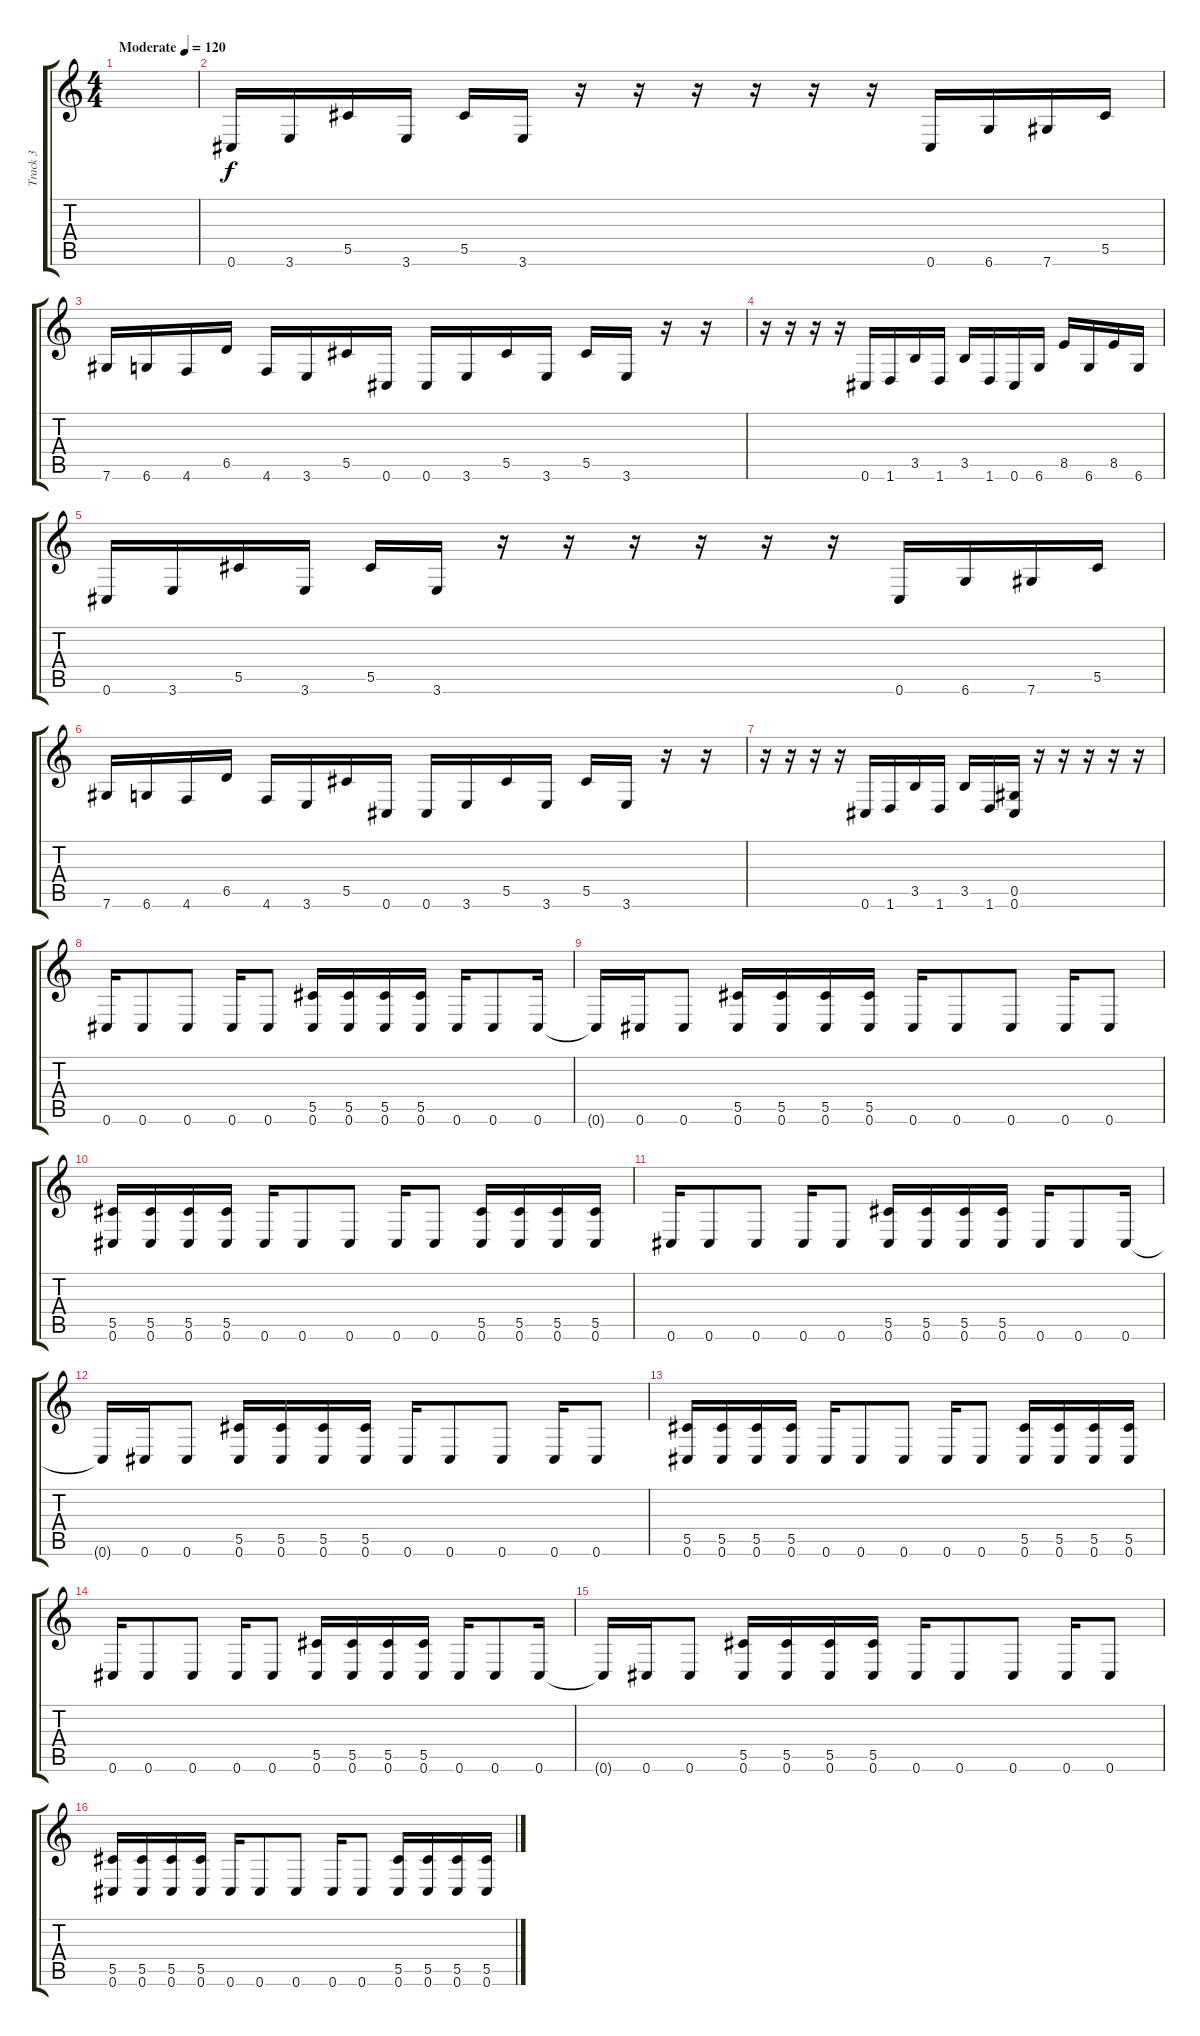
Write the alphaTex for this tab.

\track ("Track 3" "Track 3") {instrument distortionguitar}
\staff {score tabs}
\tuning (Eb4 Bb3 Gb3 Db3 Ab2 Db2) {hide}
\ts (4 4)
\tempo (120 "Moderate")
\clef g2
\ks c
|
0.6.16{volume 8} 3.6.16 5.5.16 3.6.16 5.5.16 3.6.16 r.16 r.16 r.16 r.16 r.16 r.16 0.6.16 6.6.16 7.6.16 5.5.16 |
7.6.16 6.6.16 4.6.16 6.5.16 4.6.16 3.6.16 5.5.16 0.6.16 0.6.16 3.6.16 5.5.16 3.6.16 5.5.16 3.6.16 r.16 r.16 |
r.16 r.16 r.16 r.16 0.6.16 1.6.16 3.5.16 1.6.16 3.5.16 1.6.16 0.6.16 6.6.16 8.5.16 6.6.16 8.5.16 6.6.16 |
0.6.16 3.6.16 5.5.16 3.6.16 5.5.16 3.6.16 r.16 r.16 r.16 r.16 r.16 r.16 0.6.16 6.6.16 7.6.16 5.5.16 |
7.6.16 6.6.16 4.6.16 6.5.16 4.6.16 3.6.16 5.5.16 0.6.16 0.6.16 3.6.16 5.5.16 3.6.16 5.5.16 3.6.16 r.16 r.16 |
r.16 r.16 r.16 r.16 0.6.16 1.6.16 3.5.16 1.6.16 3.5.16 1.6.16 (0.5 0.6).16{volume 15} r.16 r.16 r.16 r.16 r.16 |
0.6.16 0.6.8 0.6.8 0.6.16 0.6.8 (5.5 0.6).16 (5.5 0.6).16 (5.5 0.6).16 (5.5 0.6).16 0.6.16 0.6.8 0.6.16 |
0.6{t}.16 0.6.16 0.6.8 (5.5 0.6).16 (5.5 0.6).16 (5.5 0.6).16 (5.5 0.6).16 0.6.16 0.6.8 0.6.8 0.6.16 0.6.8 |
(5.5 0.6).16 (5.5 0.6).16 (5.5 0.6).16 (5.5 0.6).16 0.6.16 0.6.8 0.6.8 0.6.16 0.6.8 (5.5 0.6).16 (5.5 0.6).16 (5.5 0.6).16 (5.5 0.6).16 |
0.6.16 0.6.8 0.6.8 0.6.16 0.6.8 (5.5 0.6).16 (5.5 0.6).16 (5.5 0.6).16 (5.5 0.6).16 0.6.16 0.6.8 0.6.16 |
0.6{t}.16 0.6.16 0.6.8 (5.5 0.6).16 (5.5 0.6).16 (5.5 0.6).16 (5.5 0.6).16 0.6.16 0.6.8 0.6.8 0.6.16 0.6.8 |
(5.5 0.6).16 (5.5 0.6).16 (5.5 0.6).16 (5.5 0.6).16 0.6.16 0.6.8 0.6.8 0.6.16 0.6.8 (5.5 0.6).16 (5.5 0.6).16 (5.5 0.6).16 (5.5 0.6).16 |
0.6.16 0.6.8 0.6.8 0.6.16 0.6.8 (5.5 0.6).16 (5.5 0.6).16 (5.5 0.6).16 (5.5 0.6).16 0.6.16 0.6.8 0.6.16 |
0.6{t}.16 0.6.16 0.6.8 (5.5 0.6).16 (5.5 0.6).16 (5.5 0.6).16 (5.5 0.6).16 0.6.16 0.6.8 0.6.8 0.6.16 0.6.8 |
(5.5 0.6).16 (5.5 0.6).16 (5.5 0.6).16 (5.5 0.6).16 0.6.16 0.6.8 0.6.8 0.6.16 0.6.8 (5.5 0.6).16 (5.5 0.6).16 (5.5 0.6).16 (5.5 0.6).16
